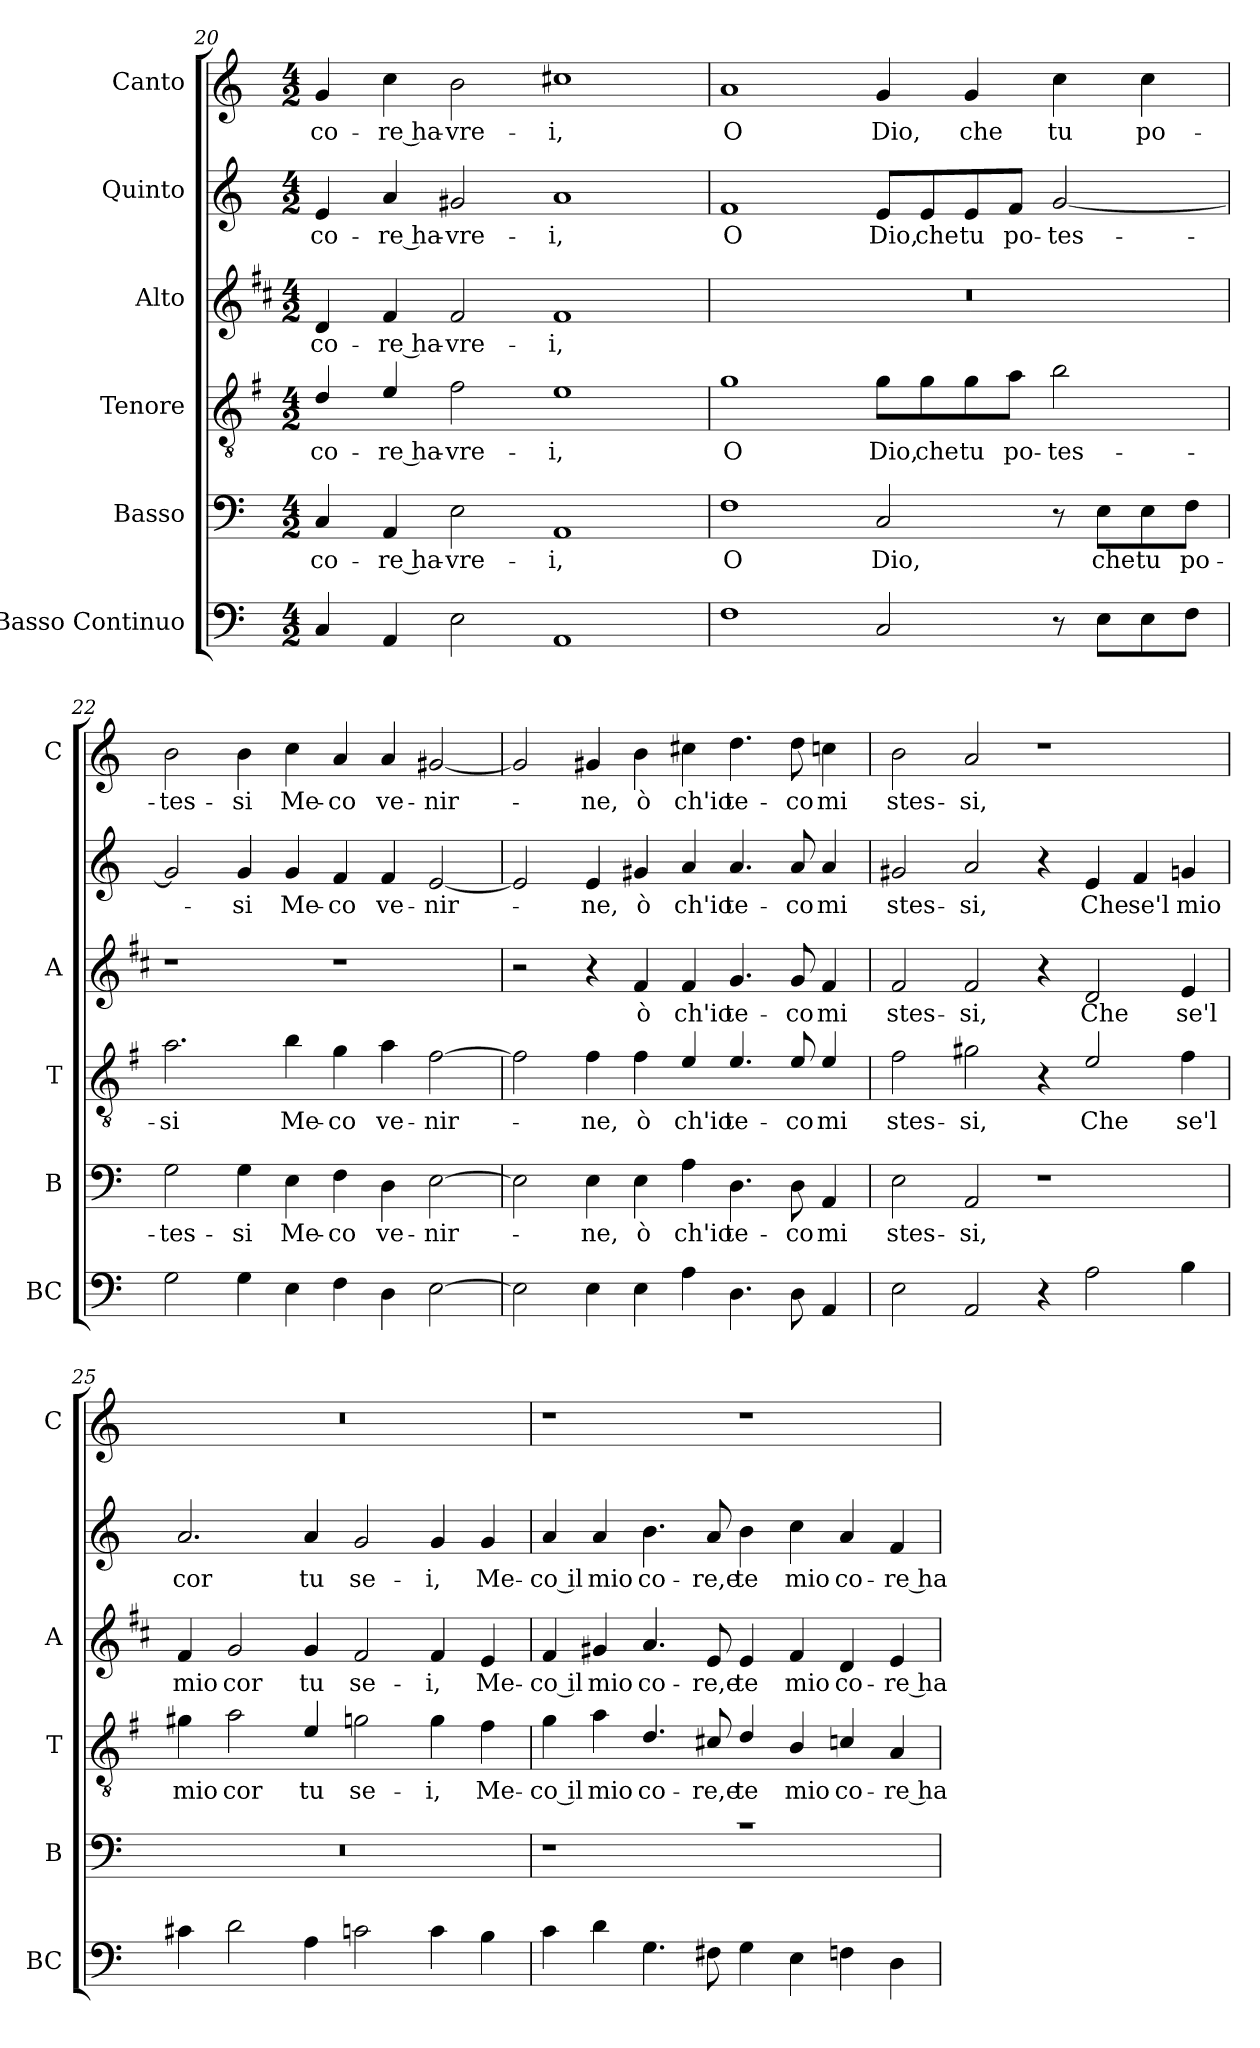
**kern	**kern	**text	**kern	**text	**kern	**text	**kern	**text	**kern	**text
*part6	*part5	*part5	*part4	*part4	*part3	*part3	*part2	*part2	*part1	*part1
*staff6	*staff5	*staff5	*staff4	*staff4	*staff3	*staff3	*staff2	*staff2	*staff1	*staff1
*I"Basso Continuo	*I"Basso	*	*I"Tenore	*	*I"Alto	*	*I"Quinto	*	*I"Canto	*
*I'BC	*I'B	*	*I'T	*	*I'A	*	*	*	*I'C	*
*clefF4	*clefF4	*	*clefGv2	*	*clefG2	*	*clefG2	*	*clefG2	*
*	*	*	*ITrd4c7	*	*ITrd1c2	*	*	*	*	*
*k[]	*k[]	*	*k[]	*	*k[]	*	*k[]	*	*k[]	*
*C:	*C:	*	*C:	*	*C:	*	*C:	*	*C:	*
*M4/2	*M4/2	*	*M4/2	*	*M4/2	*	*M4/2	*	*M4/2	*
=20	=20	=20	=20	=20	=20	=20	=20	=20	=20	=20
!	!	!LO:LY:b	!	!LO:LY:b	!	!LO:LY:b	!	!LO:LY:b	!	!LO:LY:b
4C/	4C/	co-	4G/	co-	4c/	co-	4e/	co-	4g/	co-
!	!	!LO:LY:b	!	!LO:LY:b	!	!LO:LY:b	!	!LO:LY:b	!	!LO:LY:b
4AA/	4AA/	-re ha-	4A/	-re ha-	4e/	-re ha-	4a/	-re ha-	4cc\	-re ha-
!	!	!LO:LY:b	!	!LO:LY:b	!	!LO:LY:b	!	!LO:LY:b	!	!LO:LY:b
2E\	2E\	-vre-	2B\	-vre-	2e/	-vre-	2g#X/	-vre-	2b\	-vre-
!	!	!LO:LY:b	!	!LO:LY:b	!	!LO:LY:b	!	!LO:LY:b	!	!LO:LY:b
1AA	1AA	-i,	1A	-i,	1e	-i,	1a	-i,	1cc#X	-i,
!!LO:PB:g=z
=21	=21	=21	=21	=21	=21	=21	=21	=21	=21	=21
!	!	!LO:LY:b	!	!LO:LY:b	!	!	!	!LO:LY:b	!	!LO:LY:b
1F	1F	O	1c	O	0r	.	1f	O	1a	O
!	!	!LO:LY:b	!	!LO:LY:b	!	!	!	!LO:LY:b	!	!LO:LY:b
2C/	2C/	Dio,	8c\L	Dio,	.	.	8e/L	Dio,	4g/	Dio,
!	!	!	!	!LO:LY:b	!	!	!	!LO:LY:b	!	!
.	.	.	8c\	che	.	.	8e/	che	.	.
!	!	!	!	!LO:LY:b	!	!	!	!LO:LY:b	!	!LO:LY:b
.	.	.	8c\	tu	.	.	8e/	tu	4g/	che
!	!	!	!	!LO:LY:b	!	!	!	!LO:LY:b	!	!
.	.	.	8d\J	po-	.	.	8f/J	po-	.	.
!	!	!	!	!LO:LY:b	!	!	!	!LO:LY:b	!	!LO:LY:b
8r	8r	.	2e\	-tes-	.	.	[2g/	-tes-	4cc\	tu
!	!	!LO:LY:b	!	!	!	!	!	!	!	!
8E\L	8E\L	che	.	.	.	.	.	.	.	.
!	!	!LO:LY:b	!	!	!	!	!	!	!	!LO:LY:b
8E\	8E\	tu	.	.	.	.	.	.	4cc\	po-
!	!	!LO:LY:b	!	!	!	!	!	!	!	!
8F\J	8F\J	po-	.	.	.	.	.	.	.	.
=22	=22	=22	=22	=22	=22	=22	=22	=22	=22	=22
!	!	!LO:LY:b	!	!LO:LY:b	!	!	!	!	!	!LO:LY:b
2G\	2G\	-tes-	2.d\	-si	1r	.	2g/]	.	2b\	-tes-
!	!	!LO:LY:b	!	!	!	!	!	!LO:LY:b	!	!LO:LY:b
4G\	4G\	-si	.	.	.	.	4g/	-si	4b\	-si
!	!	!LO:LY:b	!	!LO:LY:b	!	!	!	!LO:LY:b	!	!LO:LY:b
4E\	4E\	Me-	4e\	Me-	.	.	4g/	Me-	4cc\	Me-
!	!	!LO:LY:b	!	!LO:LY:b	!	!	!	!LO:LY:b	!	!LO:LY:b
4F\	4F\	-co	4c\	-co	1r	.	4f/	-co	4a/	-co
!	!	!LO:LY:b	!	!LO:LY:b	!	!	!	!LO:LY:b	!	!LO:LY:b
4D\	4D\	ve-	4d\	ve-	.	.	4f/	ve-	4a/	ve-
!	!	!LO:LY:b	!	!LO:LY:b	!	!	!	!LO:LY:b	!	!LO:LY:b
[2E\	[2E\	-nir-	[2B\	-nir-	.	.	[2e/	-nir-	[2g#X/	-nir-
=23	=23	=23	=23	=23	=23	=23	=23	=23	=23	=23
2E\]	2E\]	.	2B\]	.	2r	.	2e/]	.	2g#/]	.
!	!	!LO:LY:b	!	!LO:LY:b	!	!	!	!LO:LY:b	!	!LO:LY:b
4E\	4E\	-ne,	4B\	-ne,	4r	.	4e/	-ne,	4g#X/	-ne,
!	!	!LO:LY:b	!	!LO:LY:b	!	!LO:LY:b	!	!LO:LY:b	!	!LO:LY:b
4E\	4E\	ò	4B\	ò	4e/	ò	4g#X/	ò	4b\	ò
!	!	!LO:LY:b	!	!LO:LY:b	!	!LO:LY:b	!	!LO:LY:b	!	!LO:LY:b
4A\	4A\	ch'io	4A/	ch'io	4e/	ch'io	4a/	ch'io	4cc#X\	ch'io
!	!	!LO:LY:b	!	!LO:LY:b	!	!LO:LY:b	!	!LO:LY:b	!	!LO:LY:b
4.D\	4.D\	te-	4.A/	te-	4.f/	te-	4.a/	te-	4.dd\	te-
!	!	!LO:LY:b	!	!LO:LY:b	!	!LO:LY:b	!	!LO:LY:b	!	!LO:LY:b
8D\	8D\	-co	8A/	-co	8f/	-co	8a/	-co	8dd\	-co
!	!	!LO:LY:b	!	!LO:LY:b	!	!LO:LY:b	!	!LO:LY:b	!	!LO:LY:b
4AA/	4AA/	mi	4A/	mi	4e/	mi	4a/	mi	4ccn\	mi
=24	=24	=24	=24	=24	=24	=24	=24	=24	=24	=24
!	!	!LO:LY:b	!	!LO:LY:b	!	!LO:LY:b	!	!LO:LY:b	!	!LO:LY:b
2E\	2E\	stes-	2B\	stes-	2e/	stes-	2g#X/	stes-	2b\	stes-
!	!	!LO:LY:b	!	!LO:LY:b	!	!LO:LY:b	!	!LO:LY:b	!	!LO:LY:b
2AA/	2AA/	-si,	2c#X\	-si,	2e/	-si,	2a/	-si,	2a/	-si,
4r	1r	.	4r	.	4r	.	4r	.	1r	.
!	!	!	!	!LO:LY:b	!	!LO:LY:b	!	!LO:LY:b	!	!
2A\	.	.	2A/	Che	2c/	Che	4e/	Che	.	.
!	!	!	!	!	!	!	!	!LO:LY:b	!	!
.	.	.	.	.	.	.	4f/	se'l	.	.
!	!	!	!	!LO:LY:b	!	!LO:LY:b	!	!LO:LY:b	!	!
4B\	.	.	4B\	se'l	4d/	se'l	4gn/	mio	.	.
!!LO:LB:g=z
=25	=25	=25	=25	=25	=25	=25	=25	=25	=25	=25
!	!	!	!	!LO:LY:b	!	!LO:LY:b	!	!LO:LY:b	!	!
4c#X\	0r	.	4c#X\	mio	4e/	mio	2.a/	cor	0r	.
!	!	!	!	!LO:LY:b	!	!LO:LY:b	!	!	!	!
2d\	.	.	2d\	cor	2f/	cor	.	.	.	.
!	!	!	!	!LO:LY:b	!	!LO:LY:b	!	!LO:LY:b	!	!
4A\	.	.	4A/	tu	4f/	tu	4a/	tu	.	.
!	!	!	!	!LO:LY:b	!	!LO:LY:b	!	!LO:LY:b	!	!
2cn\	.	.	2cn\	se-	2e/	se-	2g/	se-	.	.
!	!	!	!	!LO:LY:b	!	!LO:LY:b	!	!LO:LY:b	!	!
4c\	.	.	4c\	-i,	4e/	-i,	4g/	-i,	.	.
!	!	!	!	!LO:LY:b	!	!LO:LY:b	!	!LO:LY:b	!	!
4B\	.	.	4B\	Me-	4d/	Me-	4g/	Me-	.	.
=26	=26	=26	=26	=26	=26	=26	=26	=26	=26	=26
!	!	!	!	!LO:LY:b	!	!LO:LY:b	!	!LO:LY:b	!	!
4c\	1r	.	4c\	-co il	4e/	-co il	4a/	-co il	1r	.
!	!	!	!	!LO:LY:b	!	!LO:LY:b	!	!LO:LY:b	!	!
4d\	.	.	4d\	mio	4f#X/	mio	4a/	mio	.	.
!	!	!	!	!LO:LY:b	!	!LO:LY:b	!	!LO:LY:b	!	!
4.G\	.	.	4.G/	co-	4.g/	co-	4.b\	co-	.	.
!	!	!	!	!LO:LY:b	!	!LO:LY:b	!	!LO:LY:b	!	!
8F#X\	.	.	8F#X/	-re,e	8d/	-re,e	8a/	-re,e	.	.
!	!	!	!	!LO:LY:b	!	!LO:LY:b	!	!LO:LY:b	!	!
4G\	1rc	.	4G/	te	4d/	te	4b\	te	1r	.
!	!	!	!	!LO:LY:b	!	!LO:LY:b	!	!LO:LY:b	!	!
4E\	.	.	4E/	mio	4e/	mio	4cc\	mio	.	.
!	!	!	!	!LO:LY:b	!	!LO:LY:b	!	!LO:LY:b	!	!
4Fn\	.	.	4Fn/	co-	4c/	co-	4a/	co-	.	.
!	!	!	!	!LO:LY:b	!	!LO:LY:b	!	!LO:LY:b	!	!
4D\	.	.	4D/	-re ha-	4d/	-re ha-	4f/	-re ha-	.	.
=	=	=	=	=	=	=	=	=	=	=
*-	*-	*-	*-	*-	*-	*-	*-	*-	*-	*-
